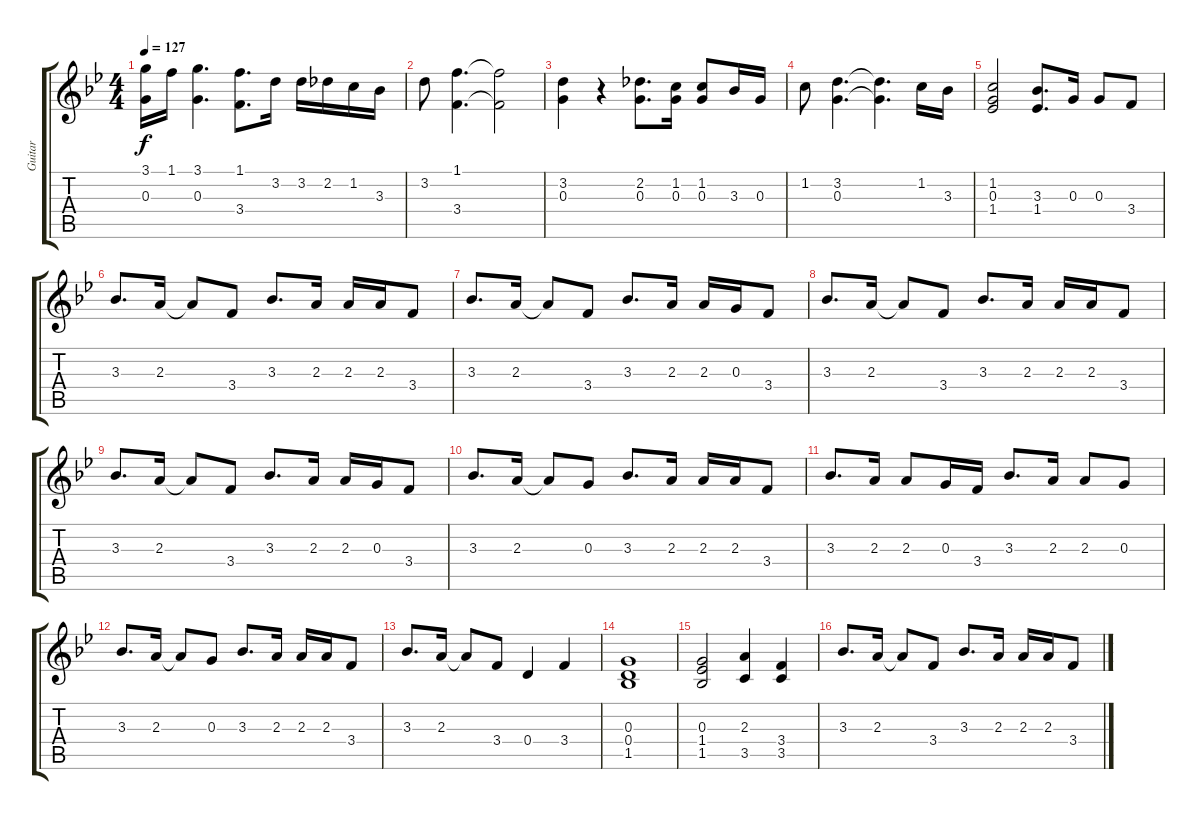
\track ("Guitar" "Guitar") {instrument acousticguitarsteel}
\staff {score tabs}
\tuning (E4 B3 G3 D3 A2 D2) {hide}
\ts (4 4)
\tempo 127
\clef g2
\ks bb
(3.1 0.3).16{dy f} 1.1.16 (3.1 0.3).4{d} (1.1 3.4).8{d} 3.2.16 3.2.16 2.2.16 1.2.16 3.3.16 |
3.2.8 (1.1 3.4).4{d} (1.1{t} 3.4{t}).2 |
(3.2 0.3).4 r.4 (2.2 0.3).8{d} (1.2 0.3).16 (1.2 0.3).8 3.3.16 0.3.16 |
1.2.8 (3.2 0.3).4{d} (3.2{t} 0.3{t}).4{d} 1.2.16 3.3.16 |
(1.2 0.3 1.4).2 (3.3 1.4).8{d} 0.3.16 0.3.8 3.4.8 |
3.3.8{d} 2.3.16 2.3{t}.8 3.4.8 3.3.8{d} 2.3.16 2.3.16 2.3.16 3.4.8 |
3.3.8{d} 2.3.16 2.3{t}.8 3.4.8 3.3.8{d} 2.3.16 2.3.16 0.3.16 3.4.8 |
3.3.8{d} 2.3.16 2.3{t}.8 3.4.8 3.3.8{d} 2.3.16 2.3.16 2.3.16 3.4.8 |
3.3.8{d} 2.3.16 2.3{t}.8 3.4.8 3.3.8{d} 2.3.16 2.3.16 0.3.16 3.4.8 |
3.3.8{d} 2.3.16 2.3{t}.8 0.3.8 3.3.8{d} 2.3.16 2.3.16 2.3.16 3.4.8 |
3.3.8{d} 2.3.16 2.3.8 0.3.16 3.4.16 3.3.8{d} 2.3.16 2.3.8 0.3.8 |
3.3.8{d} 2.3.16 2.3{t}.8 0.3.8 3.3.8{d} 2.3.16 2.3.16 2.3.16 3.4.8 |
3.3.8{d} 2.3.16 2.3{t}.8 3.4.8 0.4.4 3.4.4 |
(0.3 0.4 1.5).1 |
(0.3 1.4 1.5).2 (2.3 3.5).4 (3.4 3.5).4 |
3.3.8{d} 2.3.16 2.3{t}.8 3.4.8 3.3.8{d} 2.3.16 2.3.16 2.3.16 3.4.8
